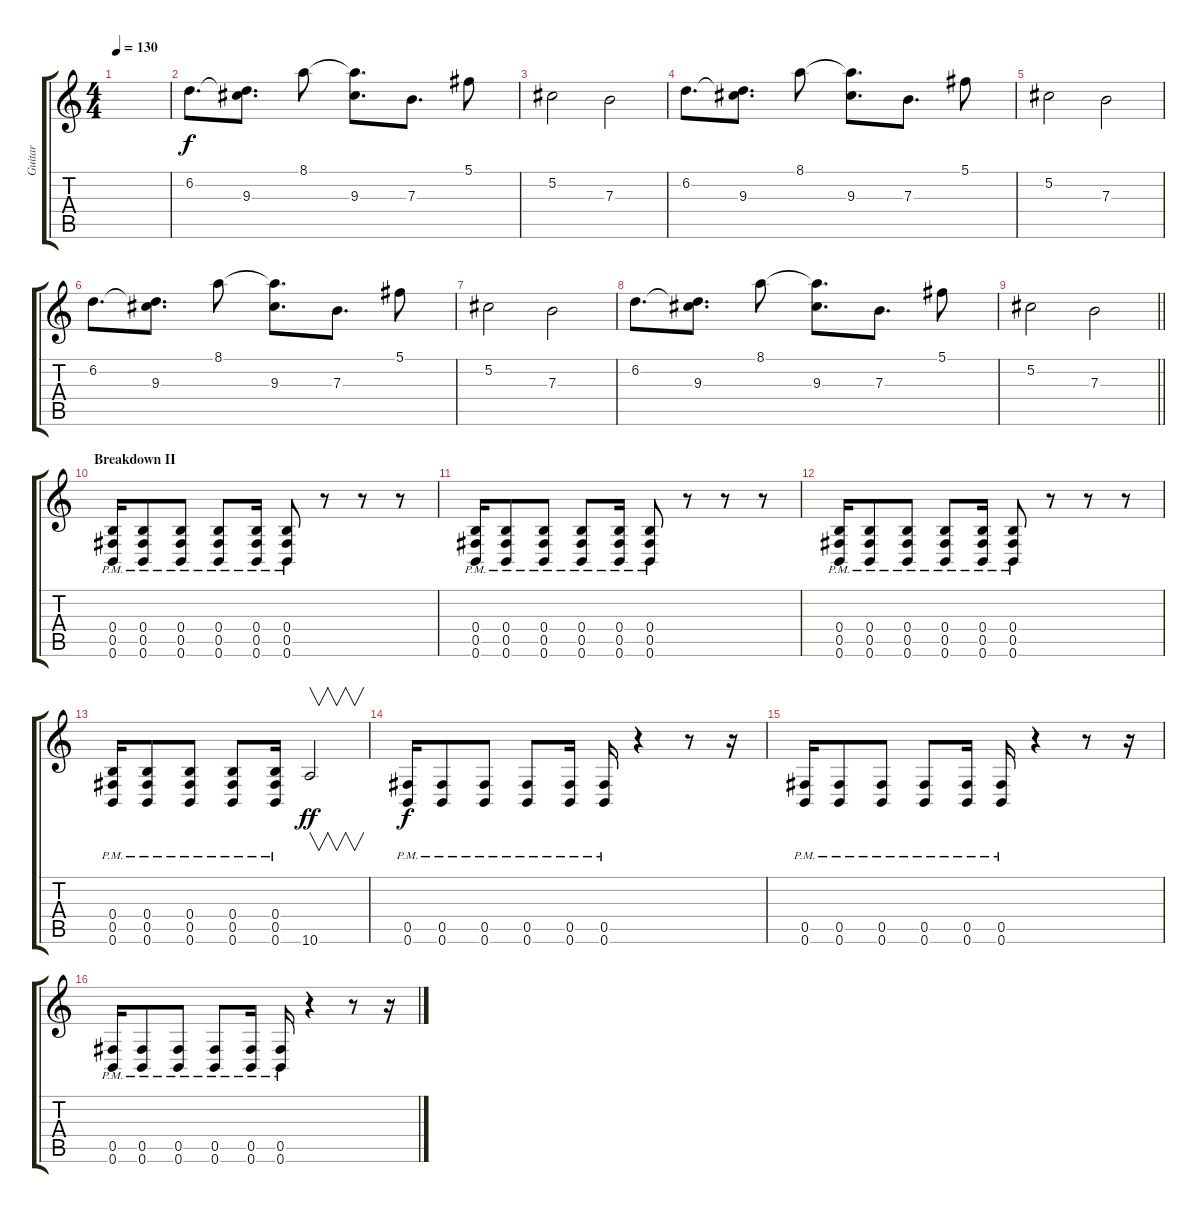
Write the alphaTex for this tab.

\track ("Guitar" "Guitar") {instrument distortionguitar}
\staff {score tabs}
\tuning (Db4 Ab3 E3 B2 Gb2 B1) {hide}
\ts (4 4)
\tempo 130
\clef g2
\ks c
|
6.2.8{d volume 14 balance 4 instrument electricguitarjazz} (6.2{t} 9.3).8{d} 8.1.8 (8.1{t} 9.3).8{d} 7.3.8{d} 5.1.8 |
5.2.2 7.3.2 |
6.2.8{d} (6.2{t} 9.3).8{d} 8.1.8 (8.1{t} 9.3).8{d} 7.3.8{d} 5.1.8 |
5.2.2 7.3.2 |
6.2.8{d} (6.2{t} 9.3).8{d} 8.1.8 (8.1{t} 9.3).8{d} 7.3.8{d} 5.1.8 |
5.2.2 7.3.2 |
6.2.8{d} (6.2{t} 9.3).8{d} 8.1.8 (8.1{t} 9.3).8{d} 7.3.8{d} 5.1.8 |
\barLineRight lightlight
5.2.2 7.3.2 |
\section ("" "Breakdown II")
(0.4{pm} 0.5{pm} 0.6{pm}).16{instrument distortionguitar} (0.4{pm} 0.5{pm} 0.6{pm}).8 (0.4{pm} 0.5{pm} 0.6{pm}).8 (0.4{pm} 0.5{pm} 0.6{pm}).8 (0.4{pm} 0.5{pm} 0.6{pm}).16 (0.4{pm} 0.5{pm} 0.6{pm}).8 r.8 r.8 r.8 |
(0.4{pm} 0.5{pm} 0.6{pm}).16 (0.4{pm} 0.5{pm} 0.6{pm}).8 (0.4{pm} 0.5{pm} 0.6{pm}).8 (0.4{pm} 0.5{pm} 0.6{pm}).8 (0.4{pm} 0.5{pm} 0.6{pm}).16 (0.4{pm} 0.5{pm} 0.6{pm}).8 r.8 r.8 r.8 |
(0.4{pm} 0.5{pm} 0.6{pm}).16 (0.4{pm} 0.5{pm} 0.6{pm}).8 (0.4{pm} 0.5{pm} 0.6{pm}).8 (0.4{pm} 0.5{pm} 0.6{pm}).8 (0.4{pm} 0.5{pm} 0.6{pm}).16 (0.4{pm} 0.5{pm} 0.6{pm}).8 r.8 r.8 r.8 |
(0.4{pm} 0.5{pm} 0.6{pm}).16 (0.4{pm} 0.5{pm} 0.6{pm}).8 (0.4{pm} 0.5{pm} 0.6{pm}).8 (0.4{pm} 0.5{pm} 0.6{pm}).8 (0.4{pm} 0.5{pm} 0.6{pm}).16 10.6.2{v dy ff} |
(0.5{pm} 0.6{pm}).16{dy f} (0.5{pm} 0.6{pm}).8 (0.5{pm} 0.6{pm}).8 (0.5{pm} 0.6{pm}).8 (0.5{pm} 0.6{pm}).16 (0.5{pm} 0.6{pm}).16 r.4 r.8 r.16 |
(0.5{pm} 0.6{pm}).16 (0.5{pm} 0.6{pm}).8 (0.5{pm} 0.6{pm}).8 (0.5{pm} 0.6{pm}).8 (0.5{pm} 0.6{pm}).16 (0.5{pm} 0.6{pm}).16 r.4 r.8 r.16 |
(0.5{pm} 0.6{pm}).16 (0.5{pm} 0.6{pm}).8 (0.5{pm} 0.6{pm}).8 (0.5{pm} 0.6{pm}).8 (0.5{pm} 0.6{pm}).16 (0.5{pm} 0.6{pm}).16 r.4 r.8 r.16
